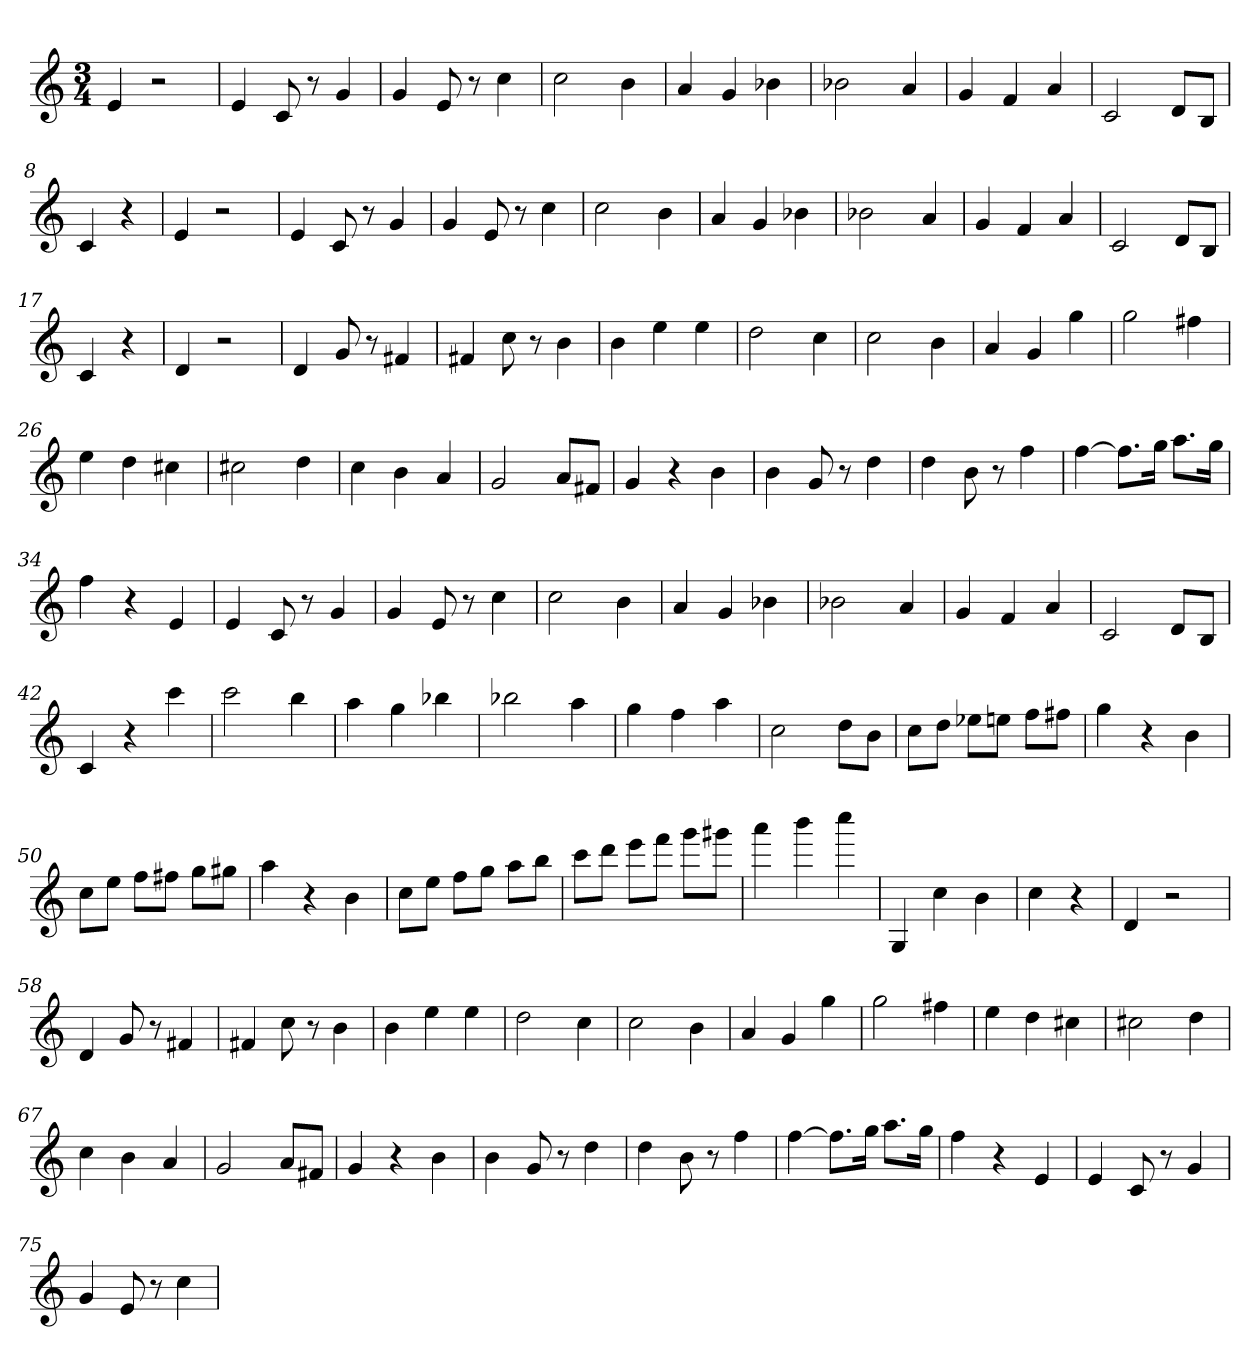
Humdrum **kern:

**kern
*part1
*staff1
*clefG2
*k[]
*C:
*M3/4
=
4e
2r
=1
4e
8c
8r
4g
=2
4g
8e
8r
4cc
=3
2cc
4b
=4
4a
4g
4b-X
=5
2b-X
4a
=6
4g
4f
4a
=7
2c
8d/L
8B/J
=8
4c
4r
=9
4e
2r
=10
4e
8c
8r
4g
=11
4g
8e
8r
4cc
=12
2cc
4b
=13
4a
4g
4b-X
=14
2b-X
4a
=15
4g
4f
4a
=16
2c
8d/L
8B/J
=17
4c
4r
=18
4d
2r
=19
4d
8g
8r
4f#X
=20
4f#X
8cc
8r
4b
=21
4b
4ee
4ee
=22
2dd
4cc
=23
2cc
4b
=24
4a
4g
4gg
=25
2gg
4ff#X
=26
4ee
4dd
4cc#X
=27
2cc#X
4dd
=28
4cc
4b
4a
=29
2g
8a/L
8f#X/J
=30
4g
4r
4b
=31
4b
8g
8r
4dd
=32
4dd
8b
8r
4ff
=33
[4ff
8.ff\L]
16gg\Jk
8.aa\L
16gg\Jk
=34
4ff
4r
4e
=35
4e
8c
8r
4g
=36
4g
8e
8r
4cc
=37
2cc
4b
=38
4a
4g
4b-X
=39
2b-X
4a
=40
4g
4f
4a
=41
2c
8d/L
8B/J
=42
4c
4r
4ccc
=43
2ccc
4bb
=44
4aa
4gg
4bb-X
=45
2bb-X
4aa
=46
4gg
4ff
4aa
=47
2cc
8dd\L
8b\J
=48
8cc\L
8dd\J
8ee-X\L
8een\J
8ff\L
8ff#X\J
=49
4gg
4r
4b
=50
8cc\L
8ee\J
8ff\L
8ff#X\J
8gg\L
8gg#X\J
=51
4aa
4r
4b
=52
8cc\L
8ee\J
8ff\L
8gg\J
8aa\L
8bb\J
=53
8ccc\L
8ddd\J
8eee\L
8fff\J
8ggg\L
8ggg#X\J
=54
4aaa
4bbb
4cccc
=55
4G
4cc
4b
=56
4cc
4r
=57
4d
2r
=58
4d
8g
8r
4f#X
=59
4f#X
8cc
8r
4b
=60
4b
4ee
4ee
=61
2dd
4cc
=62
2cc
4b
=63
4a
4g
4gg
=64
2gg
4ff#X
=65
4ee
4dd
4cc#X
=66
2cc#X
4dd
=67
4cc
4b
4a
=68
2g
8a/L
8f#X/J
=69
4g
4r
4b
=70
4b
8g
8r
4dd
=71
4dd
8b
8r
4ff
=72
[4ff
8.ff\L]
16gg\Jk
8.aa\L
16gg\Jk
=73
4ff
4r
4e
=74
4e
8c
8r
4g
=75
4g
8e
8r
4cc
=
*-
